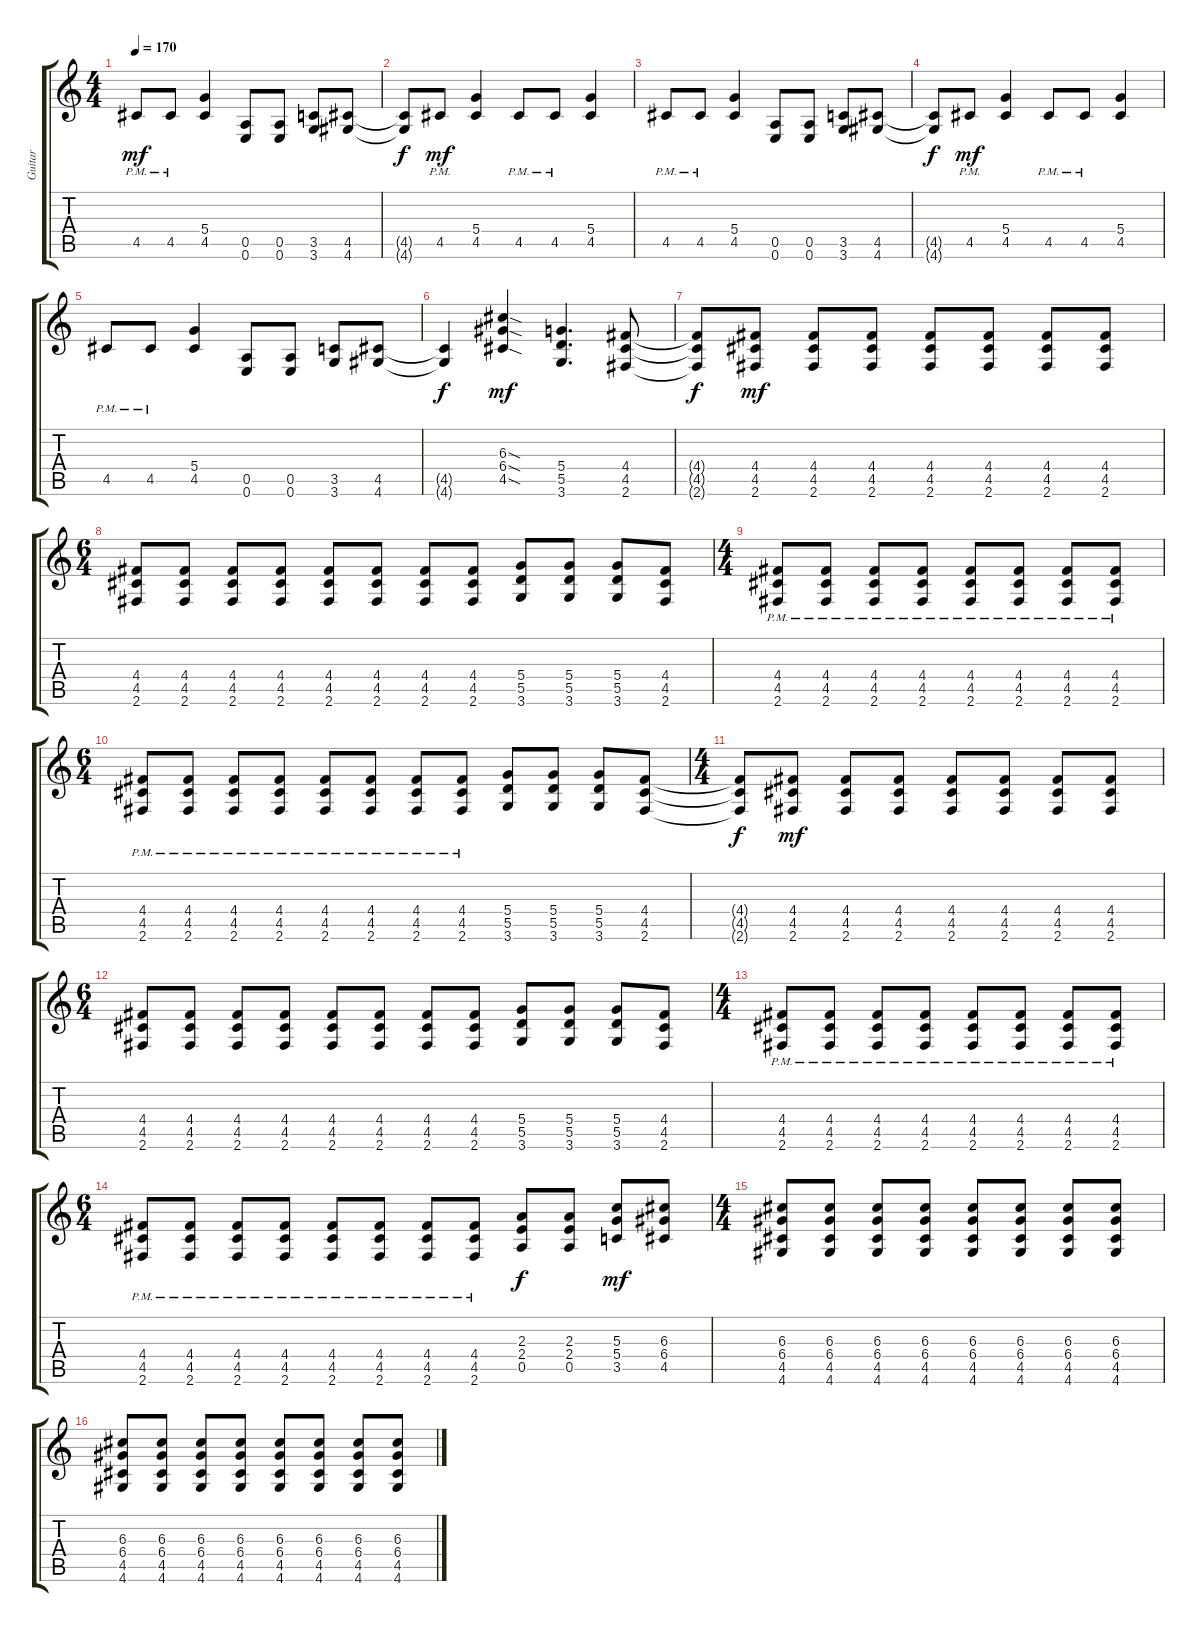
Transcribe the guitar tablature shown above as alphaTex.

\track ("Guitar" "Guitar") {instrument distortionguitar}
\staff {score tabs}
\tuning (E4 B3 G3 D3 A2 E2) {hide}
\ts (4 4)
\tempo 170
\clef g2
\ks c
4.5{pm}.8{dy mf} 4.5{pm}.8 (5.4 4.5).4 (0.5 0.6).8 (0.5 0.6).8 (3.5 3.6).8 (4.5 4.6).8 |
(4.5{t} 4.6{t}).8{dy f} 4.5{pm}.8{dy mf} (5.4 4.5).4 4.5{pm}.8 4.5{pm}.8 (5.4 4.5).4 |
4.5{pm}.8 4.5{pm}.8 (5.4 4.5).4 (0.5 0.6).8 (0.5 0.6).8 (3.5 3.6).8 (4.5 4.6).8 |
(4.5{t} 4.6{t}).8{dy f} 4.5{pm}.8{dy mf} (5.4 4.5).4 4.5{pm}.8 4.5{pm}.8 (5.4 4.5).4 |
4.5{pm}.8 4.5{pm}.8 (5.4 4.5).4 (0.5 0.6).8 (0.5 0.6).8 (3.5 3.6).8 (4.5 4.6).8 |
(4.5{t} 4.6{t}).4{dy f} (6.3{sod} 6.4{sod} 4.5{sod}).4{dy mf} (5.4 5.5 3.6).4{d} (4.4 4.5 2.6).8 |
(4.4{t} 4.5{t} 2.6{t}).8{dy f} (4.4 4.5 2.6).8{dy mf} (4.4 4.5 2.6).8 (4.4 4.5 2.6).8 (4.4 4.5 2.6).8 (4.4 4.5 2.6).8 (4.4 4.5 2.6).8 (4.4 4.5 2.6).8 |
\ts (6 4)
(4.4 4.5 2.6).8 (4.4 4.5 2.6).8 (4.4 4.5 2.6).8 (4.4 4.5 2.6).8 (4.4 4.5 2.6).8 (4.4 4.5 2.6).8 (4.4 4.5 2.6).8 (4.4 4.5 2.6).8 (5.4 5.5 3.6).8 (5.4 5.5 3.6).8 (5.4 5.5 3.6).8 (4.4 4.5 2.6).8 |
\ts (4 4)
(4.4{pm} 4.5{pm} 2.6{pm}).8 (4.4{pm} 4.5{pm} 2.6{pm}).8 (4.4{pm} 4.5{pm} 2.6{pm}).8 (4.4{pm} 4.5{pm} 2.6{pm}).8 (4.4{pm} 4.5{pm} 2.6{pm}).8 (4.4{pm} 4.5{pm} 2.6{pm}).8 (4.4{pm} 4.5{pm} 2.6{pm}).8 (4.4{pm} 4.5{pm} 2.6{pm}).8 |
\ts (6 4)
(4.4{pm} 4.5{pm} 2.6{pm}).8 (4.4{pm} 4.5{pm} 2.6{pm}).8 (4.4{pm} 4.5{pm} 2.6{pm}).8 (4.4{pm} 4.5{pm} 2.6{pm}).8 (4.4{pm} 4.5{pm} 2.6{pm}).8 (4.4{pm} 4.5{pm} 2.6{pm}).8 (4.4{pm} 4.5{pm} 2.6{pm}).8 (4.4{pm} 4.5{pm} 2.6{pm}).8 (5.4 5.5 3.6).8 (5.4 5.5 3.6).8 (5.4 5.5 3.6).8 (4.4 4.5 2.6).8 |
\ts (4 4)
(4.4{t} 4.5{t} 2.6{t}).8{dy f} (4.4 4.5 2.6).8{dy mf} (4.4 4.5 2.6).8 (4.4 4.5 2.6).8 (4.4 4.5 2.6).8 (4.4 4.5 2.6).8 (4.4 4.5 2.6).8 (4.4 4.5 2.6).8 |
\ts (6 4)
(4.4 4.5 2.6).8 (4.4 4.5 2.6).8 (4.4 4.5 2.6).8 (4.4 4.5 2.6).8 (4.4 4.5 2.6).8 (4.4 4.5 2.6).8 (4.4 4.5 2.6).8 (4.4 4.5 2.6).8 (5.4 5.5 3.6).8 (5.4 5.5 3.6).8 (5.4 5.5 3.6).8 (4.4 4.5 2.6).8 |
\ts (4 4)
(4.4{pm} 4.5{pm} 2.6{pm}).8 (4.4{pm} 4.5{pm} 2.6{pm}).8 (4.4{pm} 4.5{pm} 2.6{pm}).8 (4.4{pm} 4.5{pm} 2.6{pm}).8 (4.4{pm} 4.5{pm} 2.6{pm}).8 (4.4{pm} 4.5{pm} 2.6{pm}).8 (4.4{pm} 4.5{pm} 2.6{pm}).8 (4.4{pm} 4.5{pm} 2.6{pm}).8 |
\ts (6 4)
(4.4{pm} 4.5{pm} 2.6{pm}).8 (4.4{pm} 4.5{pm} 2.6{pm}).8 (4.4{pm} 4.5{pm} 2.6{pm}).8 (4.4{pm} 4.5{pm} 2.6{pm}).8 (4.4{pm} 4.5{pm} 2.6{pm}).8 (4.4{pm} 4.5{pm} 2.6{pm}).8 (4.4{pm} 4.5{pm} 2.6{pm}).8 (4.4{pm} 4.5{pm} 2.6{pm}).8 (2.3 2.4 0.5).8{dy f} (2.3 2.4 0.5).8 (5.3 5.4 3.5).8{dy mf} (6.3 6.4 4.5).8 |
\ts (4 4)
(6.3 6.4 4.5 4.6).8 (6.3 6.4 4.5 4.6).8 (6.3 6.4 4.5 4.6).8 (6.3 6.4 4.5 4.6).8 (6.3 6.4 4.5 4.6).8 (6.3 6.4 4.5 4.6).8 (6.3 6.4 4.5 4.6).8 (6.3 6.4 4.5 4.6).8 |
(6.3 6.4 4.5 4.6).8 (6.3 6.4 4.5 4.6).8 (6.3 6.4 4.5 4.6).8 (6.3 6.4 4.5 4.6).8 (6.3 6.4 4.5 4.6).8 (6.3 6.4 4.5 4.6).8 (6.3 6.4 4.5 4.6).8 (6.3 6.4 4.5 4.6).8
